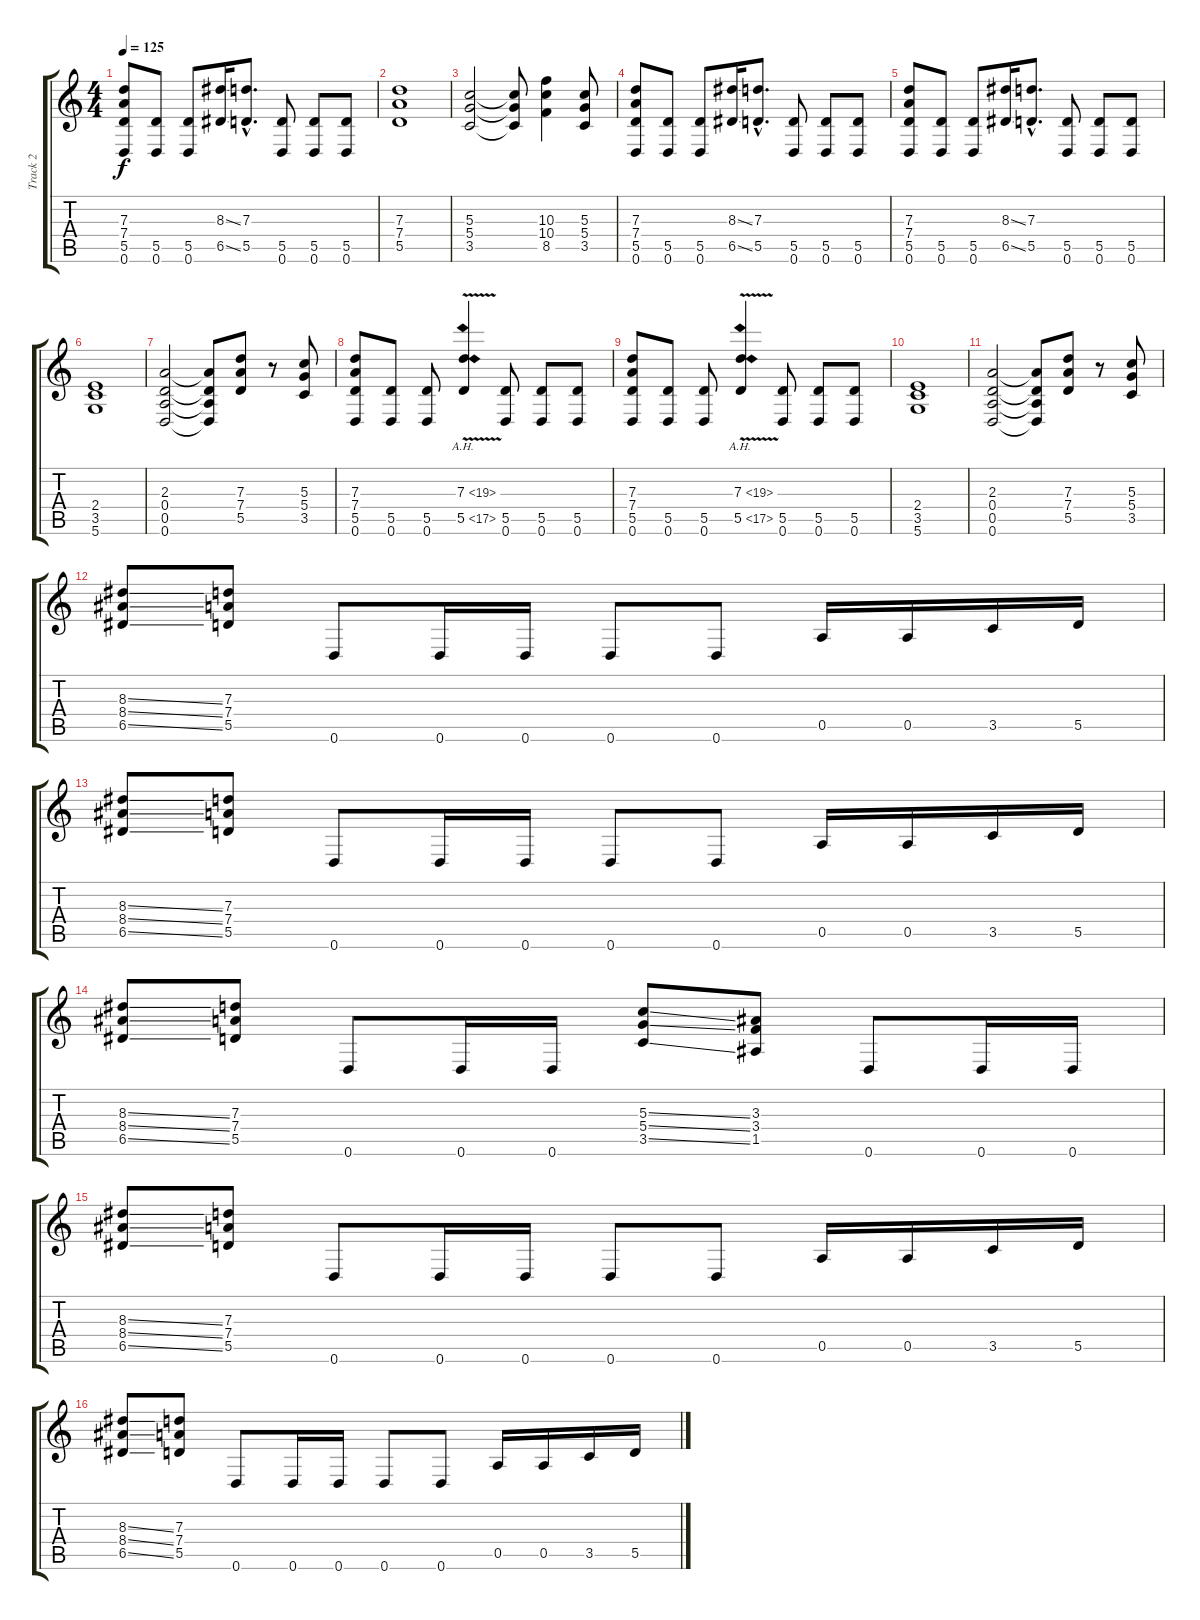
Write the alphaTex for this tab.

\track ("Track 2" "Track 2") {instrument distortionguitar}
\staff {score tabs}
\tuning (E4 B3 G3 D3 A2 D2) {hide}
\ts (4 4)
\tempo 125
\clef g2
\ks c
(7.3 7.4 5.5 0.6).8{dy f} (5.5 0.6).8 (5.5 0.6).8 (8.3{ss} 6.5{ss}).16 (7.3{hac} 5.5{hac}).8{d} (5.5 0.6).8 (5.5 0.6).8 (5.5 0.6).8 |
(7.3 7.4 5.5).1 |
(5.3 5.4 3.5).2 (5.3{t} 5.4{t} 3.5{t}).8 (10.3 10.4 8.5).4 (5.3 5.4 3.5).8 |
(7.3 7.4 5.5 0.6).8 (5.5 0.6).8 (5.5 0.6).8 (8.3{ss} 6.5{ss}).16 (7.3{hac} 5.5{hac}).8{d} (5.5 0.6).8 (5.5 0.6).8 (5.5 0.6).8 |
(7.3 7.4 5.5 0.6).8 (5.5 0.6).8 (5.5 0.6).8 (8.3{ss} 6.5{ss}).16 (7.3{hac} 5.5{hac}).8{d} (5.5 0.6).8 (5.5 0.6).8 (5.5 0.6).8 |
(2.4 3.5 5.6).1 |
(2.3 0.4 0.5 0.6).2 (2.3{t} 0.4{t} 0.5{t} 0.6{t}).8 (7.3 7.4 5.5).8 r.8 (5.3 5.4 3.5).8 |
(7.3 7.4 5.5 0.6).8 (5.5 0.6).8 (5.5 0.6).8 (7.3{ah 12} 5.5{ah 12 v}).4 (5.5 0.6).8{instrument distortionguitar} (5.5 0.6).8 (5.5 0.6).8 |
(7.3 7.4 5.5 0.6).8 (5.5 0.6).8 (5.5 0.6).8 (7.3{ah 12} 5.5{ah 12 v}).4 (5.5 0.6).8{instrument distortionguitar} (5.5 0.6).8 (5.5 0.6).8 |
(2.4 3.5 5.6).1 |
(2.3 0.4 0.5 0.6).2 (2.3{t} 0.4{t} 0.5{t} 0.6{t}).8 (7.3 7.4 5.5).8 r.8 (5.3 5.4 3.5).8 |
(8.3{ss} 8.4{ss} 6.5{ss}).8 (7.3 7.4 5.5).8 0.6.8 0.6.16 0.6.16 0.6.8 0.6.8 0.5.16 0.5.16 3.5.16 5.5.16 |
(8.3{ss} 8.4{ss} 6.5{ss}).8 (7.3 7.4 5.5).8 0.6.8 0.6.16 0.6.16 0.6.8 0.6.8 0.5.16 0.5.16 3.5.16 5.5.16 |
(8.3{ss} 8.4{ss} 6.5{ss}).8 (7.3 7.4 5.5).8 0.6.8 0.6.16 0.6.16 (5.3{ss} 5.4{ss} 3.5{ss}).8 (3.3 3.4 1.5).8 0.6.8 0.6.16 0.6.16 |
(8.3{ss} 8.4{ss} 6.5{ss}).8 (7.3 7.4 5.5).8 0.6.8 0.6.16 0.6.16 0.6.8 0.6.8 0.5.16 0.5.16 3.5.16 5.5.16 |
(8.3{ss} 8.4{ss} 6.5{ss}).8 (7.3 7.4 5.5).8 0.6.8 0.6.16 0.6.16 0.6.8 0.6.8 0.5.16 0.5.16 3.5.16 5.5.16
